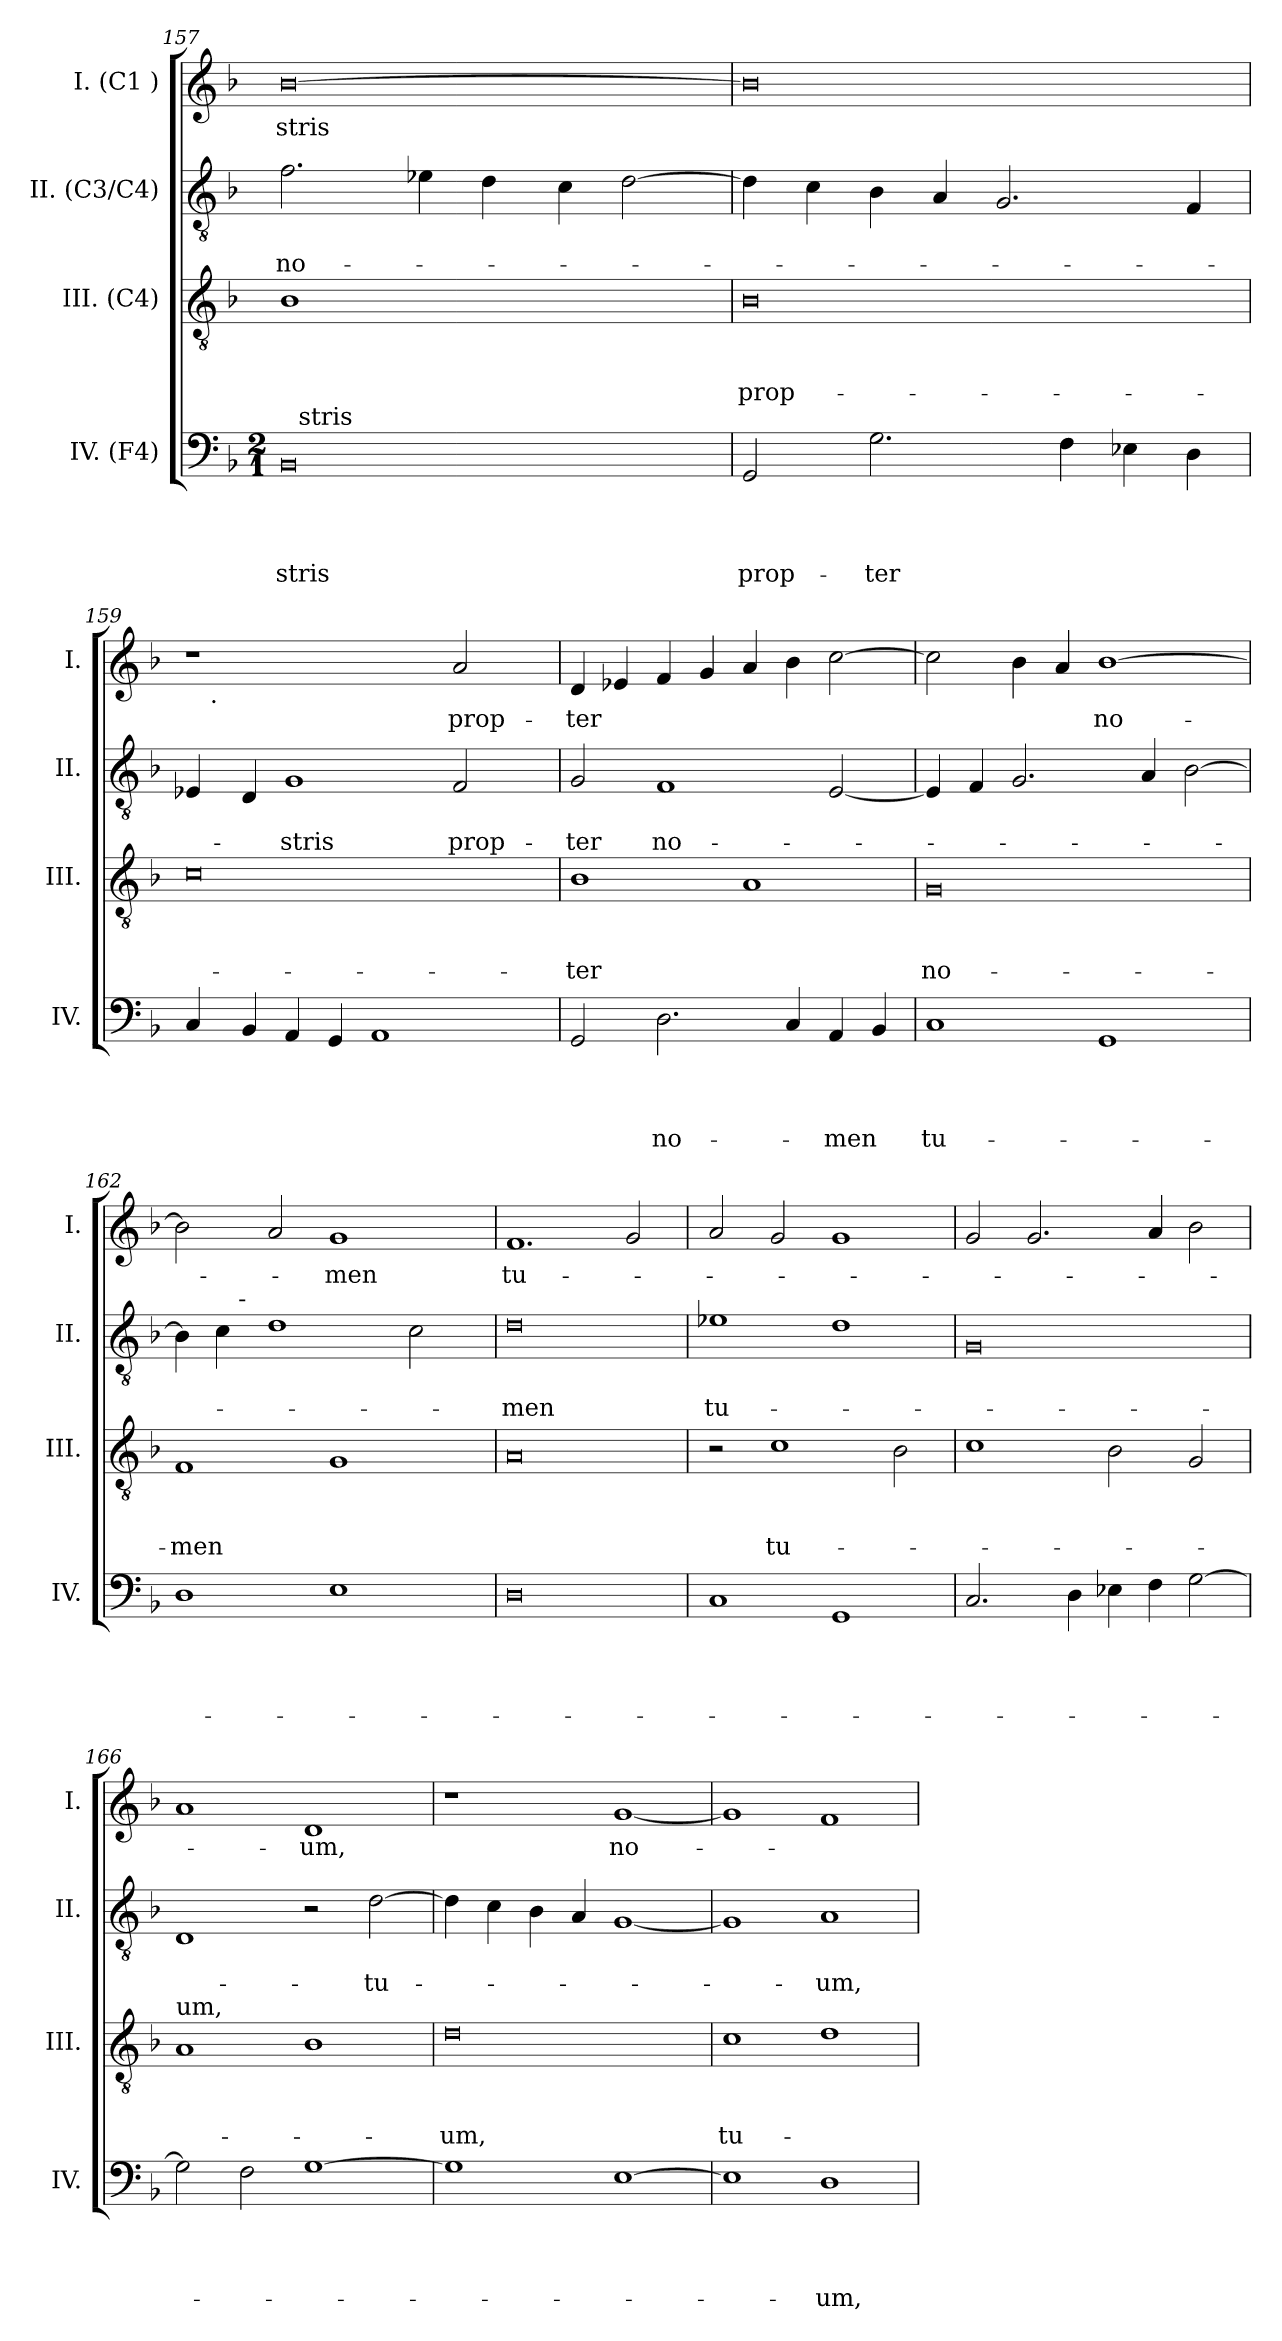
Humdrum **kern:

**kern	**text	**text	**text	**text	**kern	**text	**text	**text	**kern	**text	**text	**kern	**text
*part4	*part4	*part4	*part4	*part4	*part3	*part3	*part3	*part3	*part2	*part2	*part2	*part1	*part1
*staff4	*staff4	*staff4	*staff4	*staff4	*staff3	*staff3	*staff3	*staff3	*staff2	*staff2	*staff2	*staff1	*staff1
*I"IV. (F4)	*	*	*	*	*I"III. (C4)	*	*	*	*I"II. (C3/C4)	*	*	*I"I. (C1 )	*
*I'IV.	*	*	*	*	*I'III.	*	*	*	*I'II.	*	*	*I'I.	*
*clefF4	*	*	*	*	*clefGv2	*	*	*	*clefGv2	*	*	*clefG2	*
*k[b-]	*	*	*	*	*k[b-]	*	*	*	*k[b-]	*	*	*k[b-]	*
*F:	*	*	*	*	*F:	*	*	*	*F:	*	*	*F:	*
*M2/1	*	*	*	*	*	*	*	*	*	*	*	*	*
=157	=157	=157	=157	=157	=157	=157	=157	=157	=157	=157	=157	=157	=157
*	*	*	*	*	*^	*	*	*	*	*	*	*	*
!	!	!	!	!LO:LY:b	!	!LO:N:vis=1	!	!	!	!	!	!LO:LY:b	!	!LO:LY:b
*^	*	*	*	*	*	*	*	*	*	*	*	*	*	*
0BB-	32ryy	.	.	.	-stris	1B-	0rC	.	.	.	2.f\	.	no-	[>0b-	-stris
!	!LO:TX:a:t=stris	!	!	!	!	!	!	!	!	!	!	!	!	!	!
.	1ryy	.	.	.	.	.	.	.	.	.	.	.	.	.	.
.	.	.	.	.	.	.	.	.	.	.	4e-\	.	.	.	.
.	.	.	.	.	.	1ryy	.	.	.	.	4d\	.	.	.	.
.	2ryy	.	.	.	.	.	.	.	.	.	.	.	.	.	.
.	.	.	.	.	.	.	.	.	.	.	4c\	.	.	.	.
.	.	.	.	.	.	.	.	.	.	.	[>2d\	.	.	.	.
.	4...ryy	.	.	.	.	.	.	.	.	.	.	.	.	.	.
!!LO:PB:g=z
=158	=158	=158	=158	=158	=158	=158	=158	=158	=158	=158	=158	=158	=158	=158	=158
!	!	!	!	!	!LO:LY:b	!	!	!	!	!LO:LY:b	!	!	!	!	!
*v	*v	*	*	*	*	*	*	*	*	*	*	*	*	*	*
*	*	*	*	*	*v	*v	*	*	*	*	*	*	*	*
2GG/	.	.	.	prop-	0B-	.	.	-prop-	4d\]	.	.	0b-]	.
.	.	.	.	.	.	.	.	.	4c\	.	.	.	.
!	!	!	!	!LO:LY:b	!	!	!	!	!	!	!	!	!
2.G\	.	.	.	-ter	.	.	.	.	4B-\	.	.	.	.
.	.	.	.	.	.	.	.	.	4A/	.	.	.	.
.	.	.	.	.	.	.	.	.	2.G/	.	.	.	.
4F\	.	.	.	.	.	.	.	.	.	.	.	.	.
4E-\	.	.	.	.	.	.	.	.	.	.	.	.	.
4D\	.	.	.	.	.	.	.	.	4F/	.	.	.	.
=159	=159	=159	=159	=159	=159	=159	=159	=159	=159	=159	=159	=159	=159
*	*	*	*	*	*	*	*	*	*	*	*	*^	*
4C/	.	.	.	.	0c	.	.	.	4E-/	.	.	1r	16.ryy	.
!	!	!	!	!	!	!	!	!	!	!	!	!	!LO:TX:b:t=.	!
.	.	.	.	.	.	.	.	.	.	.	.	.	1ryy	.
4BB-/	.	.	.	.	.	.	.	.	4D/	.	.	.	.	.
!	!	!	!	!	!	!	!	!	!	!	!LO:LY:b	!	!	!
4AA/	.	.	.	.	.	.	.	.	1G	.	-stris	.	.	.
4GG/	.	.	.	.	.	.	.	.	.	.	.	.	.	.
1AA	.	.	.	.	.	.	.	.	.	.	.	2ryy	.	.
.	.	.	.	.	.	.	.	.	.	.	.	.	2ryy	.
!	!	!	!	!	!	!	!	!	!	!	!LO:LY:b	!	!	!LO:LY:b
.	.	.	.	.	.	.	.	.	2F/	.	prop-	2a/	.	prop-
.	.	.	.	.	.	.	.	.	.	.	.	.	4ryy	.
.	.	.	.	.	.	.	.	.	.	.	.	.	8ryy	.
.	.	.	.	.	.	.	.	.	.	.	.	.	32ryy	.
=160	=160	=160	=160	=160	=160	=160	=160	=160	=160	=160	=160	=160	=160	=160
!	!	!	!	!	!	!	!	!LO:LY:b	!	!	!LO:LY:b	!	!	!LO:LY:b
*	*	*	*	*	*	*	*	*	*	*	*	*v	*v	*
2GG/	.	.	.	.	1B-	.	.	-ter	2G/	.	-ter	4d/	-ter
.	.	.	.	.	.	.	.	.	.	.	.	4e-/	.
!	!	!	!	!LO:LY:b	!	!	!	!	!	!	!LO:LY:b	!	!
2.D\	.	.	.	no-	.	.	.	.	1F	.	no-	4f/	.
.	.	.	.	.	.	.	.	.	.	.	.	4g/	.
.	.	.	.	.	1A	.	.	.	.	.	.	4a/	.
4C/	.	.	.	.	.	.	.	.	.	.	.	4b-\	.
!	!	!	!	!LO:LY:b	!	!	!	!	!	!	!	!	!
4AA/	.	.	.	-men	.	.	.	.	[<2E/	.	.	[>2cc\	.
4BB-/	.	.	.	.	.	.	.	.	.	.	.	.	.
=161	=161	=161	=161	=161	=161	=161	=161	=161	=161	=161	=161	=161	=161
!	!	!	!	!LO:LY:b	!	!	!	!LO:LY:b:rj	!	!	!	!	!
1C	.	.	.	tu-	0G	.	.	no-	4E/]	.	.	2cc\]	.
.	.	.	.	.	.	.	.	.	4F/	.	.	.	.
.	.	.	.	.	.	.	.	.	2.G/	.	.	4b-\	.
.	.	.	.	.	.	.	.	.	.	.	.	4a/	.
!	!	!	!	!	!	!	!	!	!	!	!	!	!LO:LY:b
1GG	.	.	.	.	.	.	.	.	.	.	.	[<1b-	no-
.	.	.	.	.	.	.	.	.	4A/	.	.	.	.
.	.	.	.	.	.	.	.	.	[<2B-\	.	.	.	.
!!LO:LB:g=z
=162	=162	=162	=162	=162	=162	=162	=162	=162	=162	=162	=162	=162	=162
!	!	!	!	!	!	!	!	!LO:LY:b	!	!	!	!	!
*	*	*	*	*	*	*	*	*	*^	*	*	*	*
1D	.	.	.	.	1F	.	.	-men	4B-\]	4ryy	.	.	2b-\]	.
.	.	.	.	.	.	.	.	.	4c\	16.ryy	.	.	.	.
!	!	!	!	!	!	!	!	!	!	!LO:TX:a:t=-	!	!	!	!
.	.	.	.	.	.	.	.	.	.	1ryy	.	.	.	.
.	.	.	.	.	.	.	.	.	1d	.	.	.	2a/	.
!	!	!	!	!	!	!	!	!	!	!	!	!	!	!LO:LY:b
1E	.	.	.	.	1G	.	.	.	.	.	.	.	1g	-men
.	.	.	.	.	.	.	.	.	.	2ryy	.	.	.	.
.	.	.	.	.	.	.	.	.	2c\	.	.	.	.	.
.	.	.	.	.	.	.	.	.	.	8ryy	.	.	.	.
.	.	.	.	.	.	.	.	.	.	32ryy	.	.	.	.
=163	=163	=163	=163	=163	=163	=163	=163	=163	=163	=163	=163	=163	=163	=163
!	!	!	!	!	!	!	!	!	!	!	!	!LO:LY:b	!	!LO:LY:b
*	*	*	*	*	*	*	*	*	*v	*v	*	*	*	*
0D	.	.	.	.	0A	.	.	.	0d	.	-men	1.f	tu-
.	.	.	.	.	.	.	.	.	.	.	.	2g/	.
=164	=164	=164	=164	=164	=164	=164	=164	=164	=164	=164	=164	=164	=164
!	!	!	!	!	!	!	!	!	!	!	!LO:LY:b	!	!
1C	.	.	.	.	2r	.	.	.	1e-X	.	tu-	2a/	.
!	!	!	!	!	!	!	!	!LO:LY:b	!	!	!	!	!
.	.	.	.	.	1c	.	.	tu-	.	.	.	2g/	.
1GG	.	.	.	.	.	.	.	.	1d	.	.	1g	.
.	.	.	.	.	2B-\	.	.	.	.	.	.	.	.
=165	=165	=165	=165	=165	=165	=165	=165	=165	=165	=165	=165	=165	=165
2.C/	.	.	.	.	1c	.	.	.	0G	.	.	2g/	.
.	.	.	.	.	.	.	.	.	.	.	.	2.g/	.
4D\	.	.	.	.	.	.	.	.	.	.	.	.	.
4E-\	.	.	.	.	2B-\	.	.	.	.	.	.	.	.
4F\	.	.	.	.	.	.	.	.	.	.	.	4a/	.
[>2G\	.	.	.	.	2G/	.	.	.	.	.	.	2b-\	.
=166	=166	=166	=166	=166	=166	=166	=166	=166	=166	=166	=166	=166	=166
!	!	!	!	!	!LO:TX:a:t=um,	!	!	!	!	!	!	!	!
2G\]	.	.	.	.	1A	.	.	.	1D	.	.	1a	.
2F\	.	.	.	.	.	.	.	.	.	.	.	.	.
!	!	!	!	!	!	!	!	!	!	!	!	!	!LO:LY:b
[<1G	.	.	.	.	1B-	.	.	.	2r	.	.	1d	-um,
!	!	!	!	!	!	!	!	!	!	!	!LO:LY:b	!	!
.	.	.	.	.	.	.	.	.	[<2d\	.	-tu-	.	.
!!LO:LB:g=z
=167	=167	=167	=167	=167	=167	=167	=167	=167	=167	=167	=167	=167	=167
!	!	!	!	!	!	!	!	!LO:LY:b	!	!	!	!	!
1G]	.	.	.	.	0d	.	.	-um,	4d\]	.	.	1r	.
.	.	.	.	.	.	.	.	.	4c\	.	.	.	.
.	.	.	.	.	.	.	.	.	4B-\	.	.	.	.
.	.	.	.	.	.	.	.	.	4A/	.	.	.	.
!	!	!	!	!	!	!	!	!	!	!	!	!	!LO:LY:b
[>1E	.	.	.	.	.	.	.	.	[<1G	.	.	[<1g	no-
=168	=168	=168	=168	=168	=168	=168	=168	=168	=168	=168	=168	=168	=168
!	!	!	!	!	!	!	!	!LO:LY:b	!	!	!	!	!
1E]	.	.	.	.	1c	.	.	tu-	1G]	.	.	1g]	.
!	!	!	!	!LO:LY:b	!	!	!	!	!	!	!LO:LY:b	!	!
1D	.	.	.	-um,	1d	.	.	.	1A	.	-um,	1f	.
=	=	=	=	=	=	=	=	=	=	=	=	=	=
*-	*-	*-	*-	*-	*-	*-	*-	*-	*-	*-	*-	*-	*-
